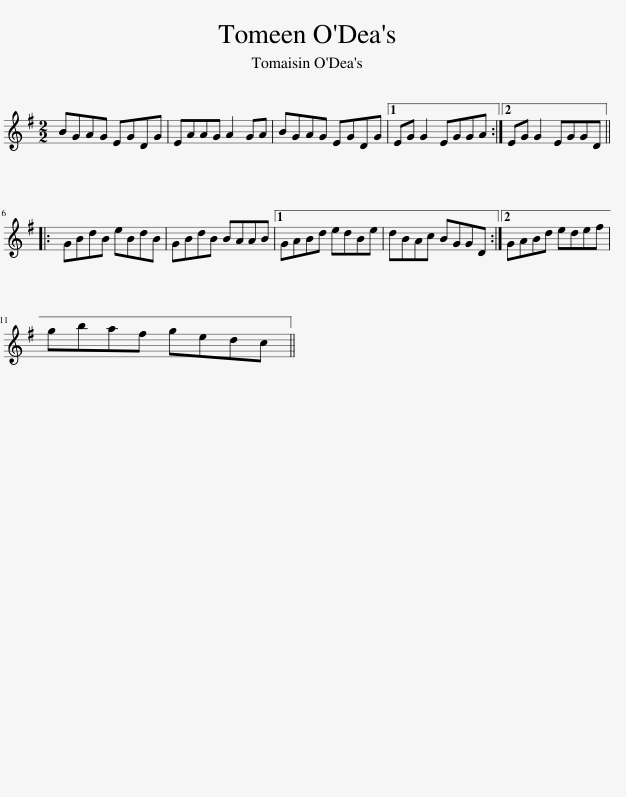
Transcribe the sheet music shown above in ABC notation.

X:1
L:1/8
M:2/2
I:linebreak $
K:G
V:1 treble
V:1
 BGAG EGDG | EAAG A2 GA | BGAG EGDG |1 EG G2 EGGA :|2 EG G2 EGGD |:$ %5
 GBdB eBdB | GBdB BAAB |1 GABd edBe | dBAc BGGD :|2 GABd edef |$ %10
 gbaf gedc || %11
